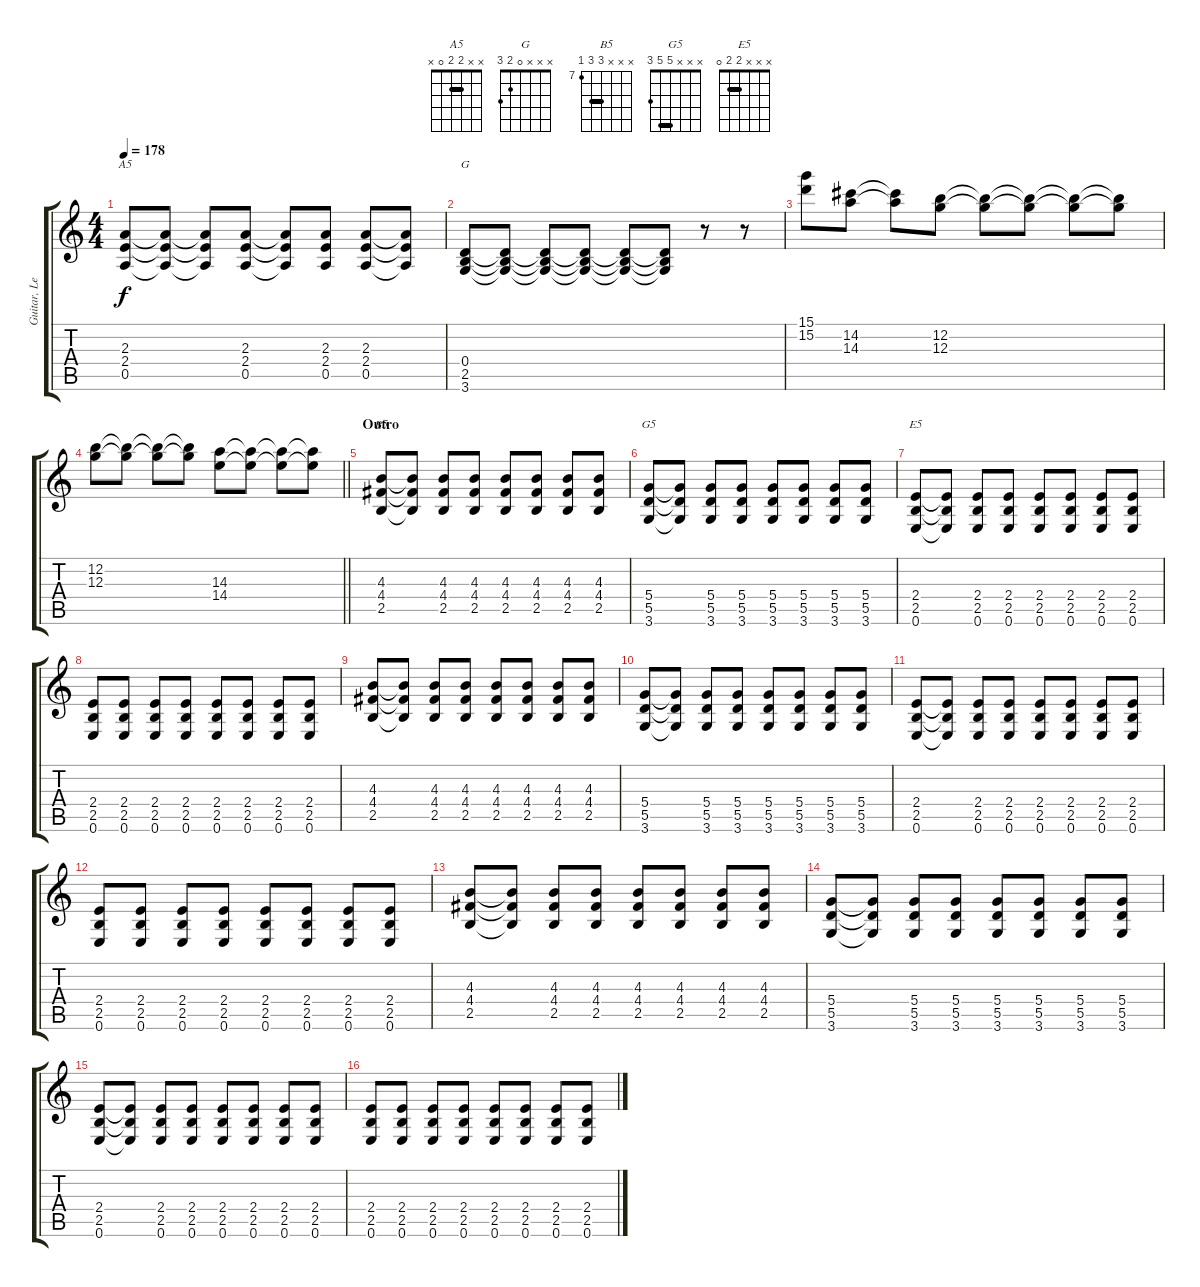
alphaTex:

\track ("Guitar, Lead" "Guitar, Le") {instrument overdrivenguitar}
\staff {score tabs}
\tuning (E4 B3 G3 D3 A2 E2) {hide}
\chord ("A5" x x 2 2 0 x) {barre 2}
\chord ("G" x x x 0 2 3)
\chord ("B5" x x x 9 9 7) {firstfret 7 barre 9}
\chord ("G5" x x x 5 5 3) {barre 5}
\chord ("E5" x x x 2 2 0) {barre 2}
\ts (4 4)
\tempo 178
\clef g2
\ks c
(2.3 2.4 0.5).8{ch "A5" dy f} (2.3{t} 2.4{t} 0.5{t}).8 (2.3{t} 2.4{t} 0.5{t}).8 (2.3 2.4 0.5).8 (2.3{t} 2.4{t} 0.5{t}).8 (2.3 2.4 0.5).8 (2.3 2.4 0.5).8 (2.3{t} 2.4{t} 0.5{t}).8 |
(0.4 2.5 3.6).8{ch "G"} (0.4{t} 2.5{t} 3.6{t}).8 (0.4{t} 2.5{t} 3.6{t}).8 (0.4{t} 2.5{t} 3.6{t}).8 (0.4{t} 2.5{t} 3.6{t}).8 (0.4{t} 2.5{t} 3.6{t}).8 r.8 r.8 |
(15.1 15.2).8 (14.2 14.3).8 (14.2{t} 14.3{t}).8 (12.2 12.3).8 (12.2{t} 12.3{t}).8 (12.2{t} 12.3{t}).8 (12.2{t} 12.3{t}).8 (12.2{t} 12.3{t}).8 |
\barLineRight lightlight
(12.2 12.3).8 (12.2{t} 12.3{t}).8 (12.2{t} 12.3{t}).8 (12.2{t} 12.3{t}).8 (14.3 14.4).8 (14.3{t} 14.4{t}).8 (14.3{t} 14.4{t}).8 (14.3{t} 14.4{t}).8 |
\section ("" "Outro")
(4.3 4.4 2.5).8{ch "B5"} (4.3{t} 4.4{t} 2.5{t}).8 (4.3 4.4 2.5).8 (4.3 4.4 2.5).8 (4.3 4.4 2.5).8 (4.3 4.4 2.5).8 (4.3 4.4 2.5).8 (4.3 4.4 2.5).8 |
(5.4 5.5 3.6).8{ch "G5"} (5.4{t} 5.5{t} 3.6{t}).8 (5.4 5.5 3.6).8 (5.4 5.5 3.6).8 (5.4 5.5 3.6).8 (5.4 5.5 3.6).8 (5.4 5.5 3.6).8 (5.4 5.5 3.6).8 |
(2.4 2.5 0.6).8{ch "E5"} (2.4{t} 2.5{t} 0.6{t}).8 (2.4 2.5 0.6).8 (2.4 2.5 0.6).8 (2.4 2.5 0.6).8 (2.4 2.5 0.6).8 (2.4 2.5 0.6).8 (2.4 2.5 0.6).8 |
(2.4 2.5 0.6).8 (2.4 2.5 0.6).8 (2.4 2.5 0.6).8 (2.4 2.5 0.6).8 (2.4 2.5 0.6).8 (2.4 2.5 0.6).8 (2.4 2.5 0.6).8 (2.4 2.5 0.6).8 |
(4.3 4.4 2.5).8 (4.3{t} 4.4{t} 2.5{t}).8 (4.3 4.4 2.5).8 (4.3 4.4 2.5).8 (4.3 4.4 2.5).8 (4.3 4.4 2.5).8 (4.3 4.4 2.5).8 (4.3 4.4 2.5).8 |
(5.4 5.5 3.6).8 (5.4{t} 5.5{t} 3.6{t}).8 (5.4 5.5 3.6).8 (5.4 5.5 3.6).8 (5.4 5.5 3.6).8 (5.4 5.5 3.6).8 (5.4 5.5 3.6).8 (5.4 5.5 3.6).8 |
(2.4 2.5 0.6).8 (2.4{t} 2.5{t} 0.6{t}).8 (2.4 2.5 0.6).8 (2.4 2.5 0.6).8 (2.4 2.5 0.6).8 (2.4 2.5 0.6).8 (2.4 2.5 0.6).8 (2.4 2.5 0.6).8 |
(2.4 2.5 0.6).8 (2.4 2.5 0.6).8 (2.4 2.5 0.6).8 (2.4 2.5 0.6).8 (2.4 2.5 0.6).8 (2.4 2.5 0.6).8 (2.4 2.5 0.6).8 (2.4 2.5 0.6).8 |
(4.3 4.4 2.5).8 (4.3{t} 4.4{t} 2.5{t}).8 (4.3 4.4 2.5).8 (4.3 4.4 2.5).8 (4.3 4.4 2.5).8 (4.3 4.4 2.5).8 (4.3 4.4 2.5).8 (4.3 4.4 2.5).8 |
(5.4 5.5 3.6).8 (5.4{t} 5.5{t} 3.6{t}).8 (5.4 5.5 3.6).8 (5.4 5.5 3.6).8 (5.4 5.5 3.6).8 (5.4 5.5 3.6).8 (5.4 5.5 3.6).8 (5.4 5.5 3.6).8 |
(2.4 2.5 0.6).8 (2.4{t} 2.5{t} 0.6{t}).8 (2.4 2.5 0.6).8 (2.4 2.5 0.6).8 (2.4 2.5 0.6).8 (2.4 2.5 0.6).8 (2.4 2.5 0.6).8 (2.4 2.5 0.6).8 |
(2.4 2.5 0.6).8 (2.4 2.5 0.6).8 (2.4 2.5 0.6).8 (2.4 2.5 0.6).8 (2.4 2.5 0.6).8 (2.4 2.5 0.6).8 (2.4 2.5 0.6).8 (2.4 2.5 0.6).8
